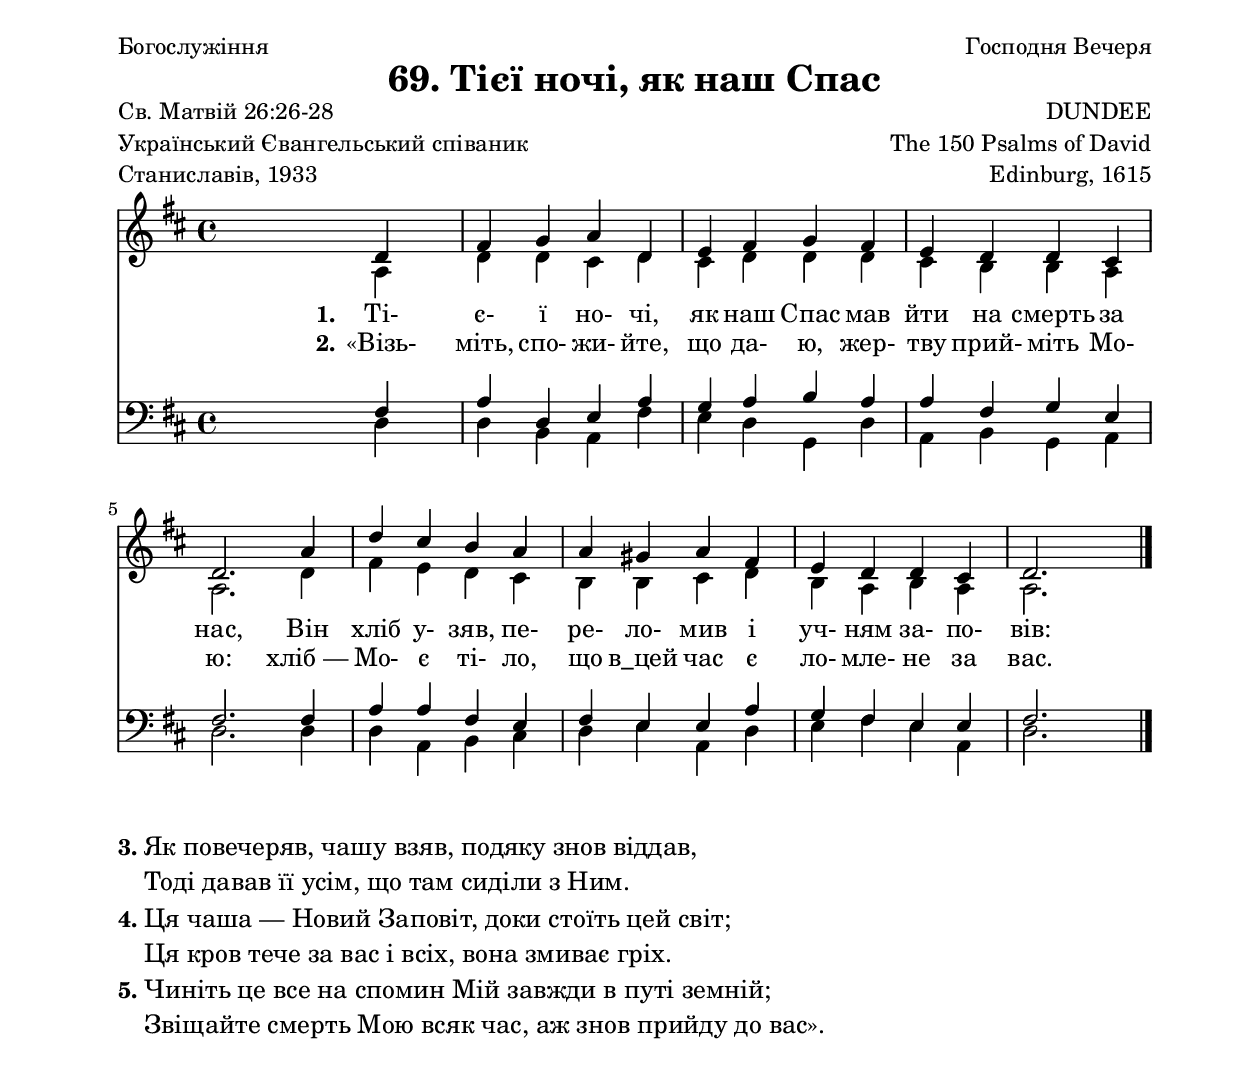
\version "2.12.2"

%#(set-default-paper-size "a4")
%#(set-global-staff-size 18.0)

\paper{
  top-margin = 5\mm 
  bottom-margin = 6\mm 
  left-margin = 20\mm
  line-width = 175\mm
}

\header {
	dedication = \markup \fill-line {"Богослужіння" "Господня Вечеря"}
	title = \markup \center-align {"69. Тієї ночі, як наш Спас"}
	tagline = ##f
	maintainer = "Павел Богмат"
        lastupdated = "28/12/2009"
}

\markup {
     \column {
        \fill-line {"Св. Матвій 26:26-28" "DUNDEE"}
        \fill-line {"Український Євангельський співаник" "The 150 Psalms of David"}
	\fill-line {"Станиславів, 1933" "Edinburg, 1615"}
     } 
}

StaffAVoiceA = \relative c' {
	 s2 d4 s4  | % 2
	 fis4  g  a  d, | % 3
	 e  fis  g  fis | % 4
	 e  d  d  cis | % 5
	 d2.  a'4 | % 6
	 d  cis  b  a | % 7
	 a  gis  a  fis | % 8
	 e  d  d  cis | % 9
	 d2. s4  
	\bar "|."
	
}

StaffALyricsA = \lyricmode{ \set stanza = #"1."
	"Ті-" "є-" "ї" "но-" "чі," "як" "наш" "Спас" "мав" 
	"йти" "на" "смерть" "за" "нас," "Він" "хліб" "у-" "зяв," 
	"пе-" "ре-" "ло-" "мив" "і" "уч-" "ням" "за-" "по-" 
	"вів:" 
}
StaffALyricsB = \lyricmode{ \set stanza = #"2."
	"«Візь-" "міть," "спо-" "жи-" "йте," "що" "да-" "ю," "жер-" 
	"тву" "прий-" "міть" "Мо-" "ю:" "хліб —" "Мо-" "є" "ті-" 
	"ло," "що" "в_цей" "час" "є" "ло-" "мле-" "не" "за" 
	"вас." 
}
StaffAVoiceB = \relative c' {
	 s2 a4 s4  | % 2
	 d4  d  cis  d | % 3
	 cis  d  d  d | % 4
	 cis  b  b  a | % 5
	 a2.  d4 | % 6
	 fis  e  d  cis | % 7
	 b  b  cis  d | % 8
	 b  a  b  a | % 9
	 a2. s4  
	\bar "|."
	
}

StaffA = \new Staff \relative c' {\clef treble\key d \major \time 4/4
	<<
		\new Voice = "one" { \voiceOne \StaffAVoiceA } 
		\new Voice = "two" { \voiceTwo \StaffAVoiceB } 
	>>

}

StaffBVoiceA = \relative c' {
	 s2 fis,4 s4  | % 2
	 a4  d,  e  a | % 3
	 g  a  b  a | % 4
	 a  fis  g  e | % 5
	 fis2.  fis4 | % 6
	 a  a  fis  e | % 7
	 fis  e  e  a | % 8
	 g  fis  e  e | % 9
	 fis2. s4  
	\bar "|."
	
}

StaffBVoiceB = \relative c' {
	 s2 d,4 s4  | % 2
	 d4  b  a  fis' | % 3
	 e  d  g,  d' | % 4
	 a  b  g  a | % 5
	 d2.  d4 | % 6
	 d  a  b  cis | % 7
	 d  e  a,  d | % 8
	 e  fis  e  a, | % 9
	 d2. s4  
	\bar "|."
	
}

StaffB = \new Staff \relative c' {\clef bass\key d \major \time 4/4
	<<
		\new Voice = "one" { \voiceOne \StaffBVoiceA } 
		\new Voice = "two" { \voiceTwo \StaffBVoiceB } 
	>>

}

\score {
	<<
	\StaffA
	\new Lyrics \lyricsto "one" { \StaffALyricsA }
	\new Lyrics \lyricsto "one" { \StaffALyricsB }
	\StaffB
	>>
	\layout { indent = 0 }
}

\markup { 
   \column {
         \line { \bold "3." \fontsize #1
         \column {
	   "Як повечеряв, чашу взяв, подяку знов віддав,"
	   "Тоді давав її усім, що там сиділи з Ним."} }
         \hspace #0

	 \line { \bold "4." \fontsize #1
         \column {
	 "Ця чаша — Новий Заповіт, доки стоїть цей світ;"
	 "Ця кров тече за вас і всіх, вона змиває гріх."} }
         \hspace #0

	 \line { \bold "5." \fontsize #1
         \column {
	 "Чиніть це все на спомин Мій завжди в путі земній;"
	 "Звіщайте смерть Мою всяк час, аж знов прийду до вас»."} }
   }
}

